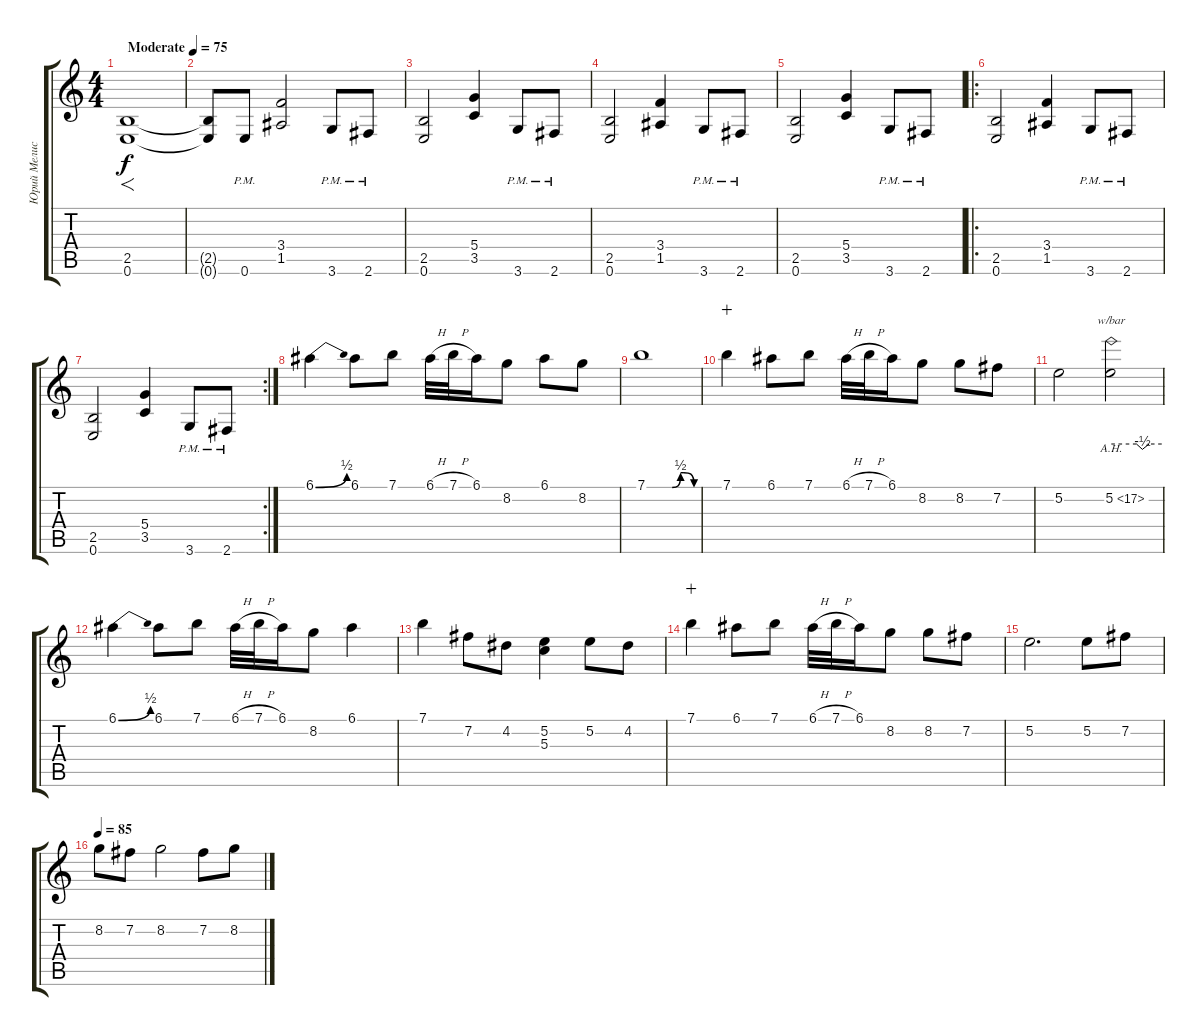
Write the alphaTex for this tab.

\track ("Юрий Мелисов" "Юрий Мелис") {instrument distortionguitar}
\staff {score tabs}
\tuning (E4 B3 G3 D3 A2 E2) {hide}
\ts (4 4)
\tempo (75 "Moderate")
\clef g2
\ks c
(2.5 0.6).1{f dy f instrument distortionguitar} |
(2.5{t} 0.6{t}).8 0.6{pm}.8 (3.4 1.5).2 3.6{pm}.8 2.6{pm}.8 |
(2.5 0.6).2 (5.4 3.5).4 3.6{pm}.8 2.6{pm}.8 |
(2.5 0.6).2 (3.4 1.5).4 3.6{pm}.8 2.6{pm}.8 |
(2.5 0.6).2 (5.4 3.5).4 3.6{pm}.8 2.6{pm}.8 |
\ro
(2.5 0.6).2 (3.4 1.5).4 3.6{pm}.8 2.6{pm}.8 |
\rc 2
(2.5 0.6).2 (5.4 3.5).4 3.6{pm}.8 2.6{pm}.8 |
6.1{be (bend 0 0 60 2)}.4 6.1.8 7.1.8 6.1{h}.32 7.1{h}.32 6.1.16 8.2.8 6.1.8 8.2.8 |
7.1{be (custom 0 0 30 0 40 2 44 2 56 0 60 0)}.1 |
7.1.4{wahc} 6.1.8 7.1.8 6.1{h}.32 7.1{h}.32 6.1.16 8.2.8 8.2.8 7.2.8 |
5.2.2 5.2{ah 12}.2{tbe (custom default 0 0 30 0 37 -2 45 0 60 0)} |
6.1{be (bend 0 0 60 2)}.4 6.1.8 7.1.8 6.1{h}.32 7.1{h}.32 6.1.16 8.2.8 6.1.4 |
7.1.4 7.2.8 4.2.8 (5.2 5.3).4 5.2.8 4.2.8 |
7.1.4{wahc} 6.1.8 7.1.8 6.1{h}.32 7.1{h}.32 6.1.16 8.2.8 8.2.8 7.2.8 |
5.2.2{d} 5.2.8 7.2.8 |
\tempo 85
8.2.8 7.2.8 8.2.2 7.2.8 8.2.8
